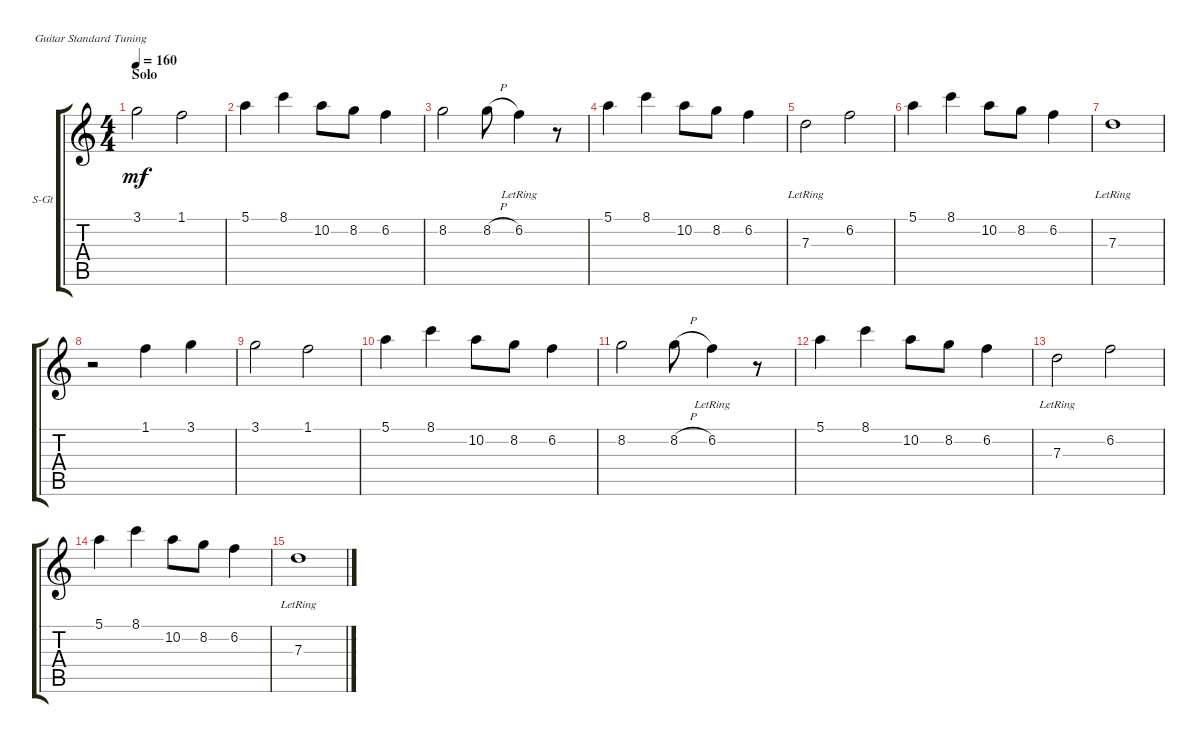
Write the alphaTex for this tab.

\defaultSystemsLayout 4
\bracketExtendMode groupsimilarinstruments
\firstSystemTrackNameOrientation horizontal
\otherSystemsTrackNameOrientation horizontal
\track ("Solo whistle" "S-Gt") {instrument acousticguitarsteel}
\staff {score tabs}
\tuning (E4 B3 G3 D3 A2 E2)
\ts (4 4)
\section ("" "Solo")
\tempo 160
\clef g2
\ks c
3.1.2{dy mf} 1.1.2 |
5.1.4 8.1.4 10.2.8 8.2.8 6.2.4 |
8.2.2 8.2{h}.8 6.2{lr}.4 r.8 |
5.1.4 8.1.4 10.2.8 8.2.8 6.2.4 |
7.3{lr}.2 6.2.2 |
5.1.4 8.1.4 10.2.8 8.2.8 6.2.4 |
7.3{lr}.1 |
r.2 1.1.4 3.1.4 |
3.1.2 1.1.2 |
5.1.4 8.1.4 10.2.8 8.2.8 6.2.4 |
8.2.2 8.2{h}.8 6.2{lr}.4 r.8 |
5.1.4 8.1.4 10.2.8 8.2.8 6.2.4 |
7.3{lr}.2 6.2.2 |
5.1.4 8.1.4 10.2.8 8.2.8 6.2.4 |
7.3{lr}.1
